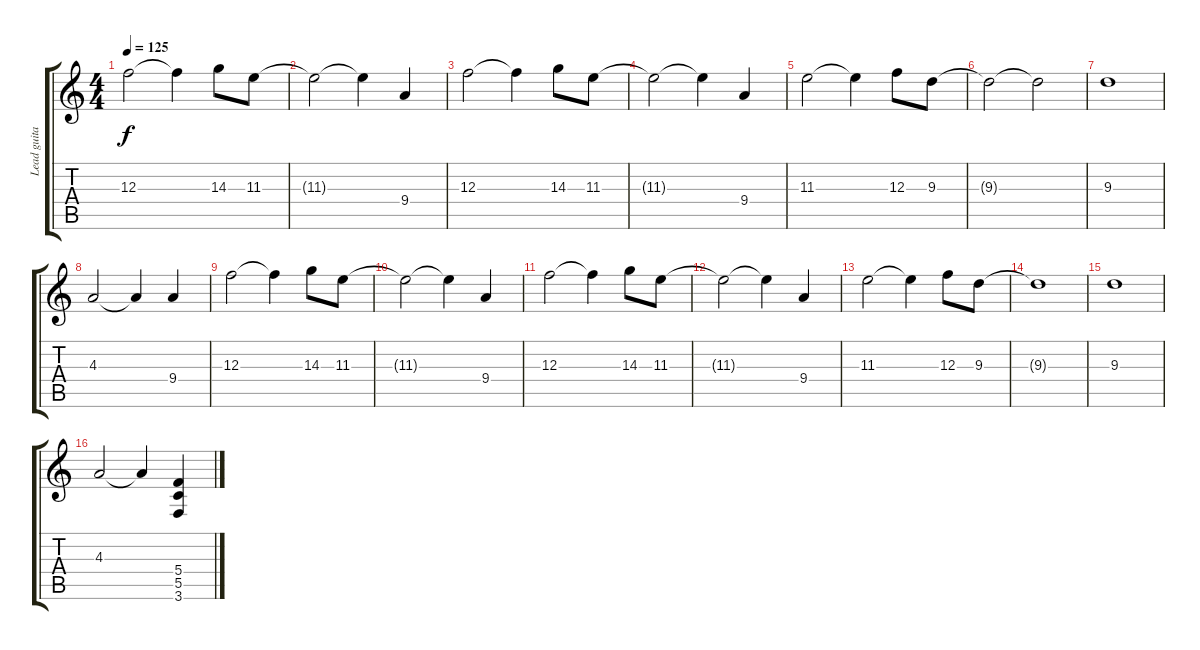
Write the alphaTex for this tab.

\track ("Lead guitar" "Lead guita") {instrument distortionguitar}
\staff {score tabs}
\tuning (D4 A3 F3 C3 G2 D2) {hide}
\ts (4 4)
\tempo 125
\clef g2
\ks c
12.3.2{dy f} 12.3{t}.4 14.3.8 11.3.8 |
11.3{t}.2 11.3{t}.4 9.4.4 |
12.3.2 12.3{t}.4 14.3.8 11.3.8 |
11.3{t}.2 11.3{t}.4 9.4.4 |
11.3.2 11.3{t}.4 12.3.8 9.3.8 |
9.3{t}.2 9.3{t}.2 |
9.3.1 |
4.3.2 4.3{t}.4 9.4.4 |
12.3.2 12.3{t}.4 14.3.8 11.3.8 |
11.3{t}.2 11.3{t}.4 9.4.4 |
12.3.2 12.3{t}.4 14.3.8 11.3.8 |
11.3{t}.2 11.3{t}.4 9.4.4 |
11.3.2 11.3{t}.4 12.3.8 9.3.8 |
9.3{t}.1 |
9.3.1 |
4.3.2 4.3{t}.4 (5.4 5.5 3.6).4
